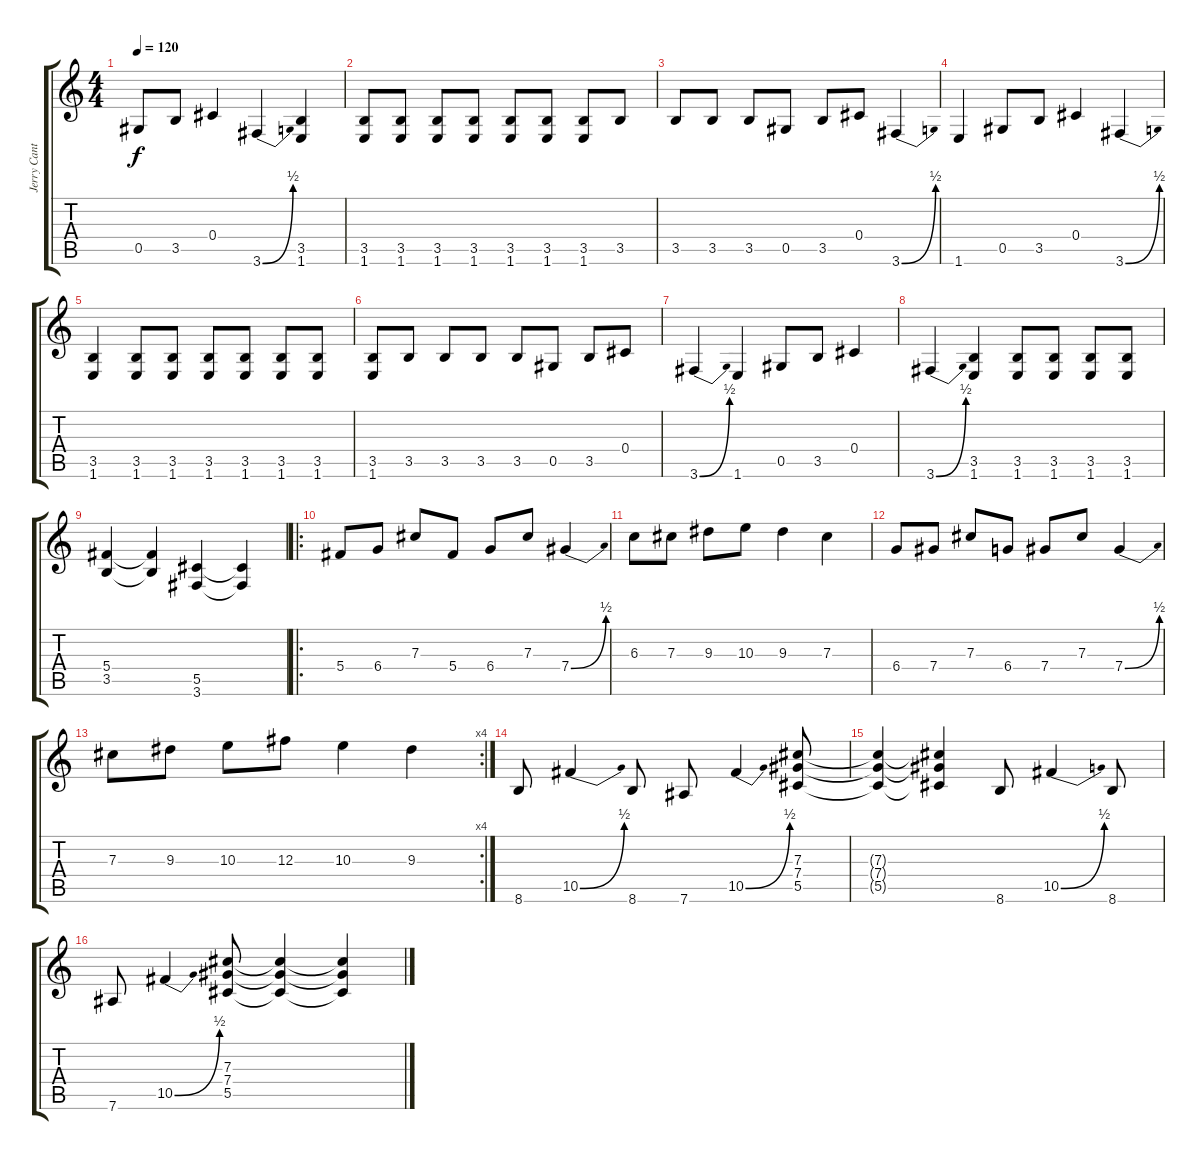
\track ("Jerry Cantrell" "Jerry Cant") {instrument overdrivenguitar}
\staff {score tabs}
\tuning (Eb4 Bb3 Gb3 Db3 Ab2 Eb2) {hide}
\ts (4 4)
\tempo 120
\clef g2
\ks c
0.5.8{dy f} 3.5.8 0.4.4 3.6{be (bend 0 0 60 2)}.4 (3.5 1.6).4 |
(3.5 1.6).8 (3.5 1.6).8 (3.5 1.6).8 (3.5 1.6).8 (3.5 1.6).8 (3.5 1.6).8 (3.5 1.6).8 3.5.8 |
3.5.8 3.5.8 3.5.8 0.5.8 3.5.8 0.4.8 3.6{be (bend 0 0 60 2)}.4 |
1.6.4 0.5.8 3.5.8 0.4.4 3.6{be (bend 0 0 60 2)}.4 |
(3.5 1.6).4 (3.5 1.6).8 (3.5 1.6).8 (3.5 1.6).8 (3.5 1.6).8 (3.5 1.6).8 (3.5 1.6).8 |
(3.5 1.6).8 3.5.8 3.5.8 3.5.8 3.5.8 0.5.8 3.5.8 0.4.8 |
3.6{be (bend 0 0 60 2)}.4 1.6.4 0.5.8 3.5.8 0.4.4 |
3.6{be (bend 0 0 60 2)}.4 (3.5 1.6).4 (3.5 1.6).8 (3.5 1.6).8 (3.5 1.6).8 (3.5 1.6).8 |
(5.4 3.5).4 (5.4{t} 3.5{t}).4 (5.5 3.6).4 (5.5{t} 3.6{t}).4 |
\ro
5.4.8 6.4.8 7.3.8 5.4.8 6.4.8 7.3.8 7.4{be (bend 0 0 60 2)}.4 |
6.3.8 7.3.8 9.3.8 10.3.8 9.3.4 7.3.4 |
6.4.8 7.4.8 7.3.8 6.4.8 7.4.8 7.3.8 7.4{be (bend 0 0 60 2)}.4 |
\rc 4
7.3.8 9.3.8 10.3.8 12.3.8 10.3.4 9.3.4 |
8.6.8 10.5{be (bend 0 0 60 2)}.4 8.6.8 7.6.8 10.5{be (bend 0 0 60 2)}.4 (7.3 7.4 5.5).8 |
(7.3{t} 7.4{t} 5.5{t}).4 (7.3{t} 7.4{t} 5.5{t}).4 8.6.8 10.5{be (bend 0 0 60 2)}.4 8.6.8 |
7.6.8 10.5{be (bend 0 0 60 2)}.4 (7.3 7.4 5.5).8 (7.3{t} 7.4{t} 5.5{t}).4 (7.3{t} 7.4{t} 5.5{t}).4
